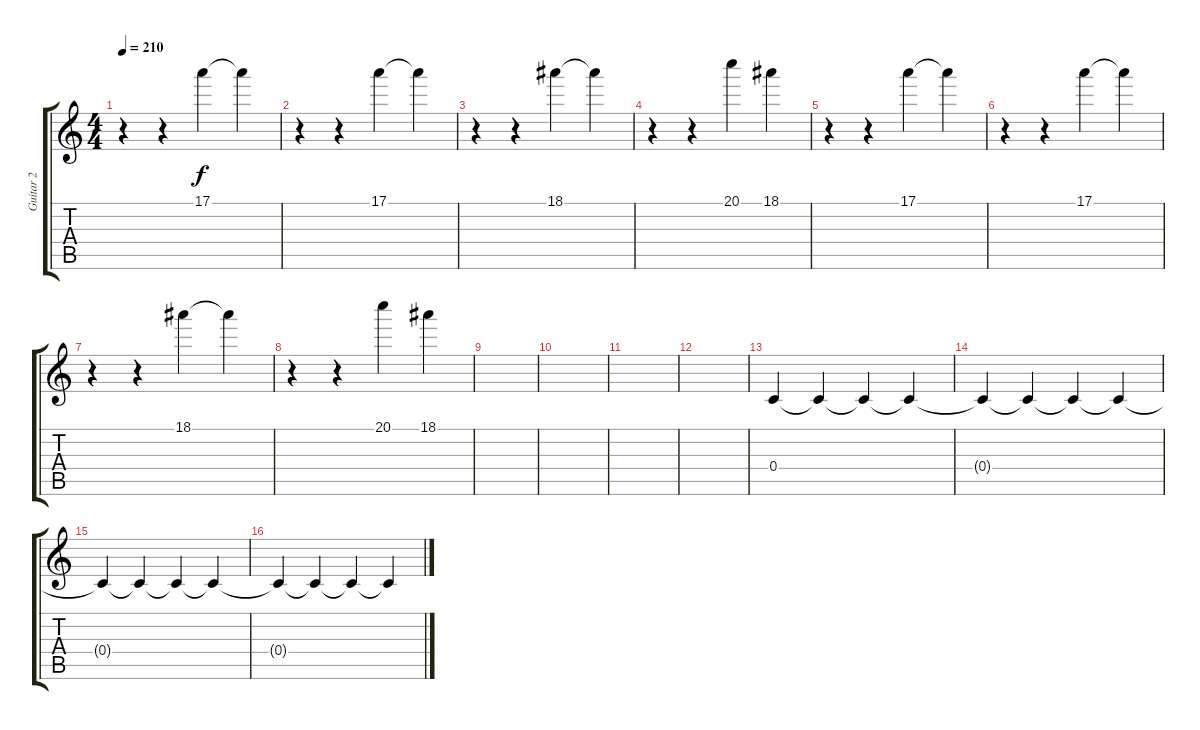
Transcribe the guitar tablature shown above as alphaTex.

\track ("Guitar 2" "Guitar 2") {instrument overdrivenguitar}
\staff {score tabs}
\tuning (E4 C4 G3 C3 G2 C2) {hide}
\ts (4 4)
\tempo 210
\clef g2
\ks c
r.4{dy f} r.4 17.1.4 17.1{t}.4 |
r.4 r.4 17.1.4 17.1{t}.4 |
r.4 r.4 18.1.4 18.1{t}.4 |
r.4 r.4 20.1.4 18.1.4 |
r.4 r.4 17.1.4 17.1{t}.4 |
r.4 r.4 17.1.4 17.1{t}.4 |
r.4 r.4 18.1.4 18.1{t}.4 |
r.4 r.4 20.1.4 18.1.4 |
|
|
|
|
0.4.4 0.4{t}.4 0.4{t}.4 0.4{t}.4 |
0.4{t}.4 0.4{t}.4 0.4{t}.4 0.4{t}.4 |
0.4{t}.4 0.4{t}.4 0.4{t}.4 0.4{t}.4 |
0.4{t}.4 0.4{t}.4 0.4{t}.4 0.4{t}.4
